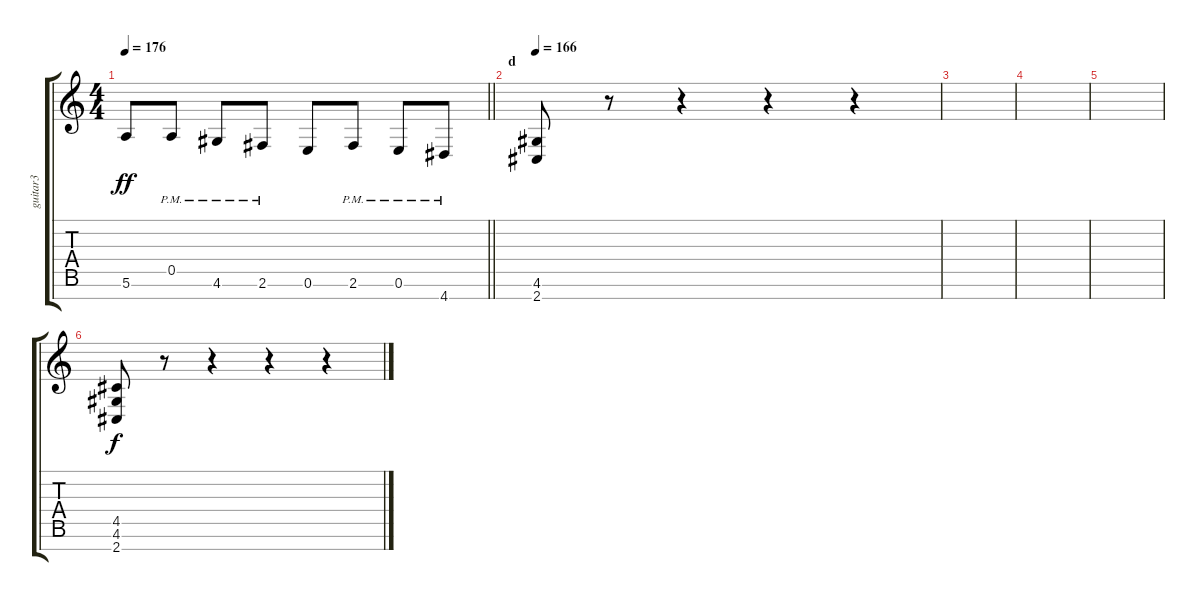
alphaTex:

\track ("guitar3" "guitar3") {instrument distortionguitar}
\staff {score tabs}
\tuning (E4 B3 G3 D3 A2 E2 B1) {hide}
\ts (4 4)
\tempo 176
\clef g2
\barLineRight lightlight
\ks c
5.6.8{dy ff} 0.5{pm}.8 4.6{pm}.8 2.6{pm}.8 0.6.8 2.6{pm}.8 0.6{pm}.8 4.7{pm}.8 |
\section ("" "d")
\tempo 166
(4.6 2.7).8 r.8 r.4 r.4 r.4 |
|
|
|
(4.5 4.6 2.7).8{dy f} r.8 r.4 r.4 r.4
